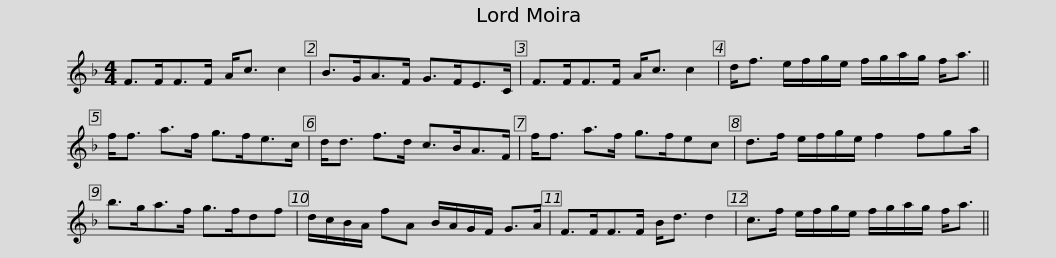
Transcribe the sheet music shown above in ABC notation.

X:1
L:1/8
M:4/4
I:linebreak $
K:F
V:1 treble
V:1
 F>FF>F A<c c2 | B>GA>F G>FE>C | F>FF>F A<c c2 | d<f e/f/g/e/ f/g/a/g/ f<a ||$ f<f a>f g>fe>c | %5
 d<d f>d c>BA>F | f<f a>f g>fec | d>f e/f/g/e/ f2 fga/ |$ b>ga>f g>fdf | d/c/B/A/ fA B/A/G/F/ G>A | %10
 F>FF>F B<d d2 | c>f e/f/g/e/ f/g/a/g/ f<a || %12
